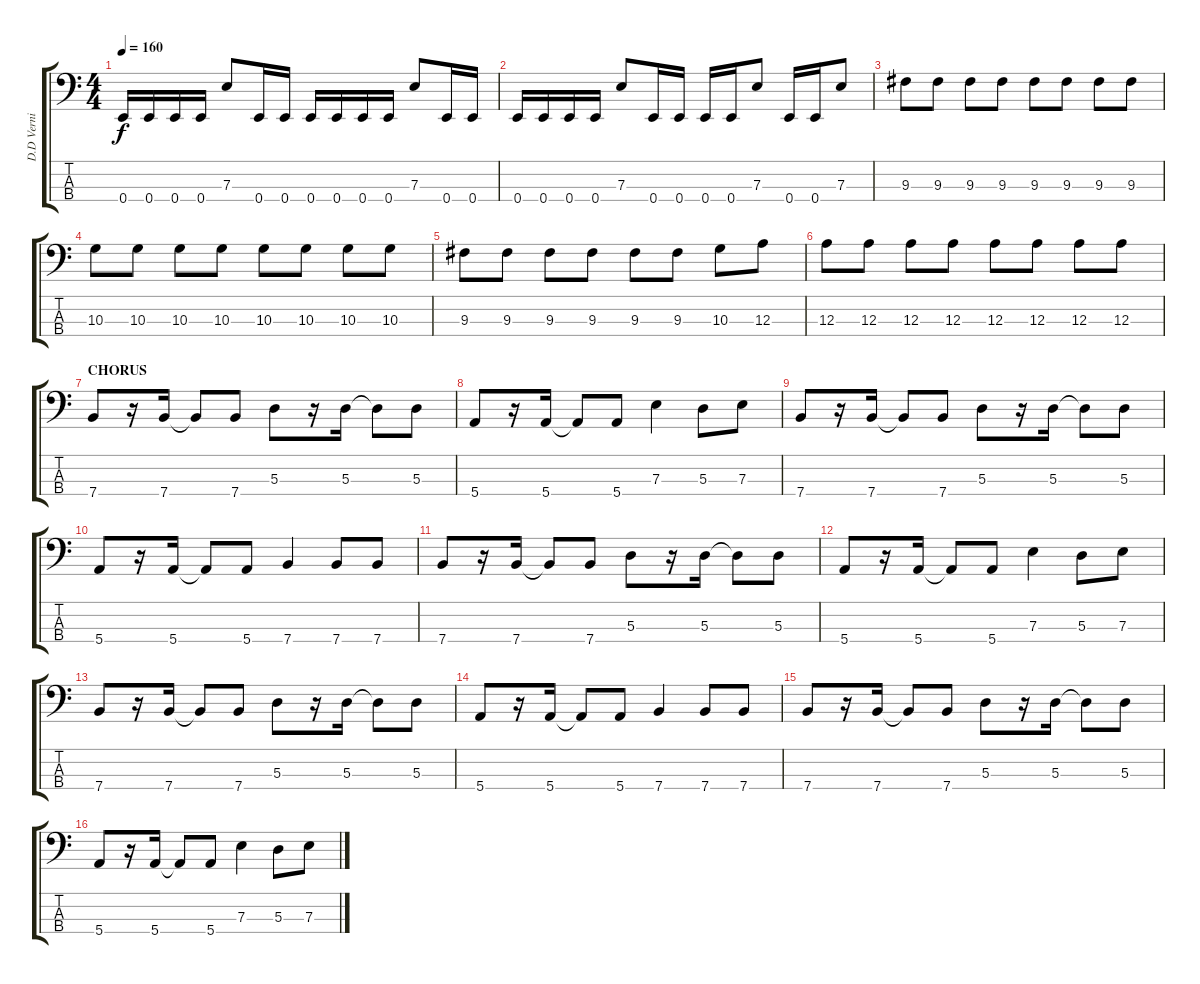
\track ("D.D Verni" "D.D Verni") {instrument electricbasspick}
\staff {score tabs}
\tuning (G2 D2 A1 E1) {hide}
\ts (4 4)
\tempo 160
\clef f4
\ks c
0.4.16{dy f} 0.4.16 0.4.16 0.4.16 7.3.8 0.4.16 0.4.16 0.4.16 0.4.16 0.4.16 0.4.16 7.3.8 0.4.16 0.4.16 |
0.4.16 0.4.16 0.4.16 0.4.16 7.3.8 0.4.16 0.4.16 0.4.16 0.4.16 7.3.8 0.4.16 0.4.16 7.3.8 |
9.3.8 9.3.8 9.3.8 9.3.8 9.3.8 9.3.8 9.3.8 9.3.8 |
10.3.8 10.3.8 10.3.8 10.3.8 10.3.8 10.3.8 10.3.8 10.3.8 |
9.3.8 9.3.8 9.3.8 9.3.8 9.3.8 9.3.8 10.3.8 12.3.8 |
12.3.8 12.3.8 12.3.8 12.3.8 12.3.8 12.3.8 12.3.8 12.3.8 |
\section ("" "CHORUS")
7.4.8 r.16 7.4.16 7.4{t}.8 7.4.8 5.3.8 r.16 5.3.16 5.3{t}.8 5.3.8 |
5.4.8 r.16 5.4.16 5.4{t}.8 5.4.8 7.3.4 5.3.8 7.3.8 |
7.4.8 r.16 7.4.16 7.4{t}.8 7.4.8 5.3.8 r.16 5.3.16 5.3{t}.8 5.3.8 |
5.4.8 r.16 5.4.16 5.4{t}.8 5.4.8 7.4.4 7.4.8 7.4.8 |
7.4.8 r.16 7.4.16 7.4{t}.8 7.4.8 5.3.8 r.16 5.3.16 5.3{t}.8 5.3.8 |
5.4.8 r.16 5.4.16 5.4{t}.8 5.4.8 7.3.4 5.3.8 7.3.8 |
7.4.8 r.16 7.4.16 7.4{t}.8 7.4.8 5.3.8 r.16 5.3.16 5.3{t}.8 5.3.8 |
5.4.8 r.16 5.4.16 5.4{t}.8 5.4.8 7.4.4 7.4.8 7.4.8 |
7.4.8 r.16 7.4.16 7.4{t}.8 7.4.8 5.3.8 r.16 5.3.16 5.3{t}.8 5.3.8 |
5.4.8 r.16 5.4.16 5.4{t}.8 5.4.8 7.3.4 5.3.8 7.3.8
